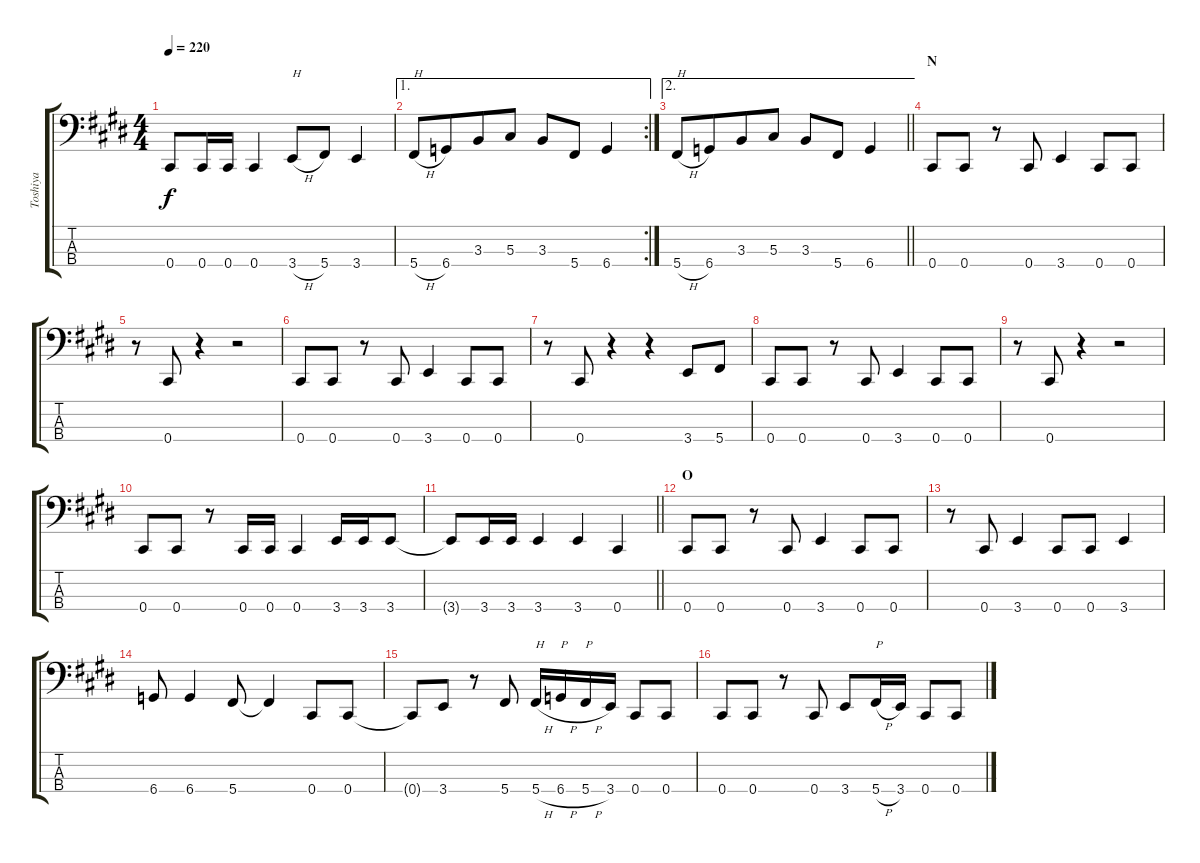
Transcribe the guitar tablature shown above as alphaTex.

\track ("Toshiya" "Toshiya") {instrument electricbasspick}
\staff {score tabs}
\tuning (Gb2 Db2 Ab1 Db1) {hide}
\ts (4 4)
\tempo 220
\clef f4
\ks c#minor
0.4.8{dy f} 0.4.16 0.4.16 0.4.4 3.4{h}.8{txt "H"} 5.4.8{beam merge} 3.4.4 |
\ae 1
\rc 2
5.4{h}.8{txt "H"} 6.4.8{beam merge} 3.3.8 5.3.8 3.3.8 5.4.8 6.4.4 |
\ae 2
\barLineRight lightlight
5.4{h}.8{txt "H"} 6.4.8{beam merge} 3.3.8 5.3.8 3.3.8 5.4.8 6.4.4 |
\section ("" "N")
0.4.8 0.4.8 r.8 0.4.8 3.4.4 0.4.8 0.4.8 |
r.8 0.4.8 r.4 r.2 |
0.4.8 0.4.8 r.8 0.4.8 3.4.4 0.4.8 0.4.8 |
r.8 0.4.8 r.4 r.4 3.4.8 5.4.8 |
0.4.8 0.4.8 r.8 0.4.8 3.4.4 0.4.8 0.4.8 |
r.8 0.4.8 r.4 r.2 |
0.4.8 0.4.8 r.8 0.4.16 0.4.16 0.4.4 3.4.16 3.4.16 3.4.8 |
\barLineRight lightlight
3.4{t}.8 3.4.16 3.4.16 3.4.4 3.4.4 0.4.4 |
\section ("" "O")
0.4.8 0.4.8 r.8 0.4.8 3.4.4 0.4.8 0.4.8 |
r.8 0.4.8 3.4.4 0.4.8 0.4.8{beam merge} 3.4.4 |
6.4.8 6.4.4 5.4.8 5.4{t}.4 0.4.8 0.4.8 |
0.4{t}.8 3.4.8 r.8 5.4.8 5.4{h}.16{txt "H"} 6.4{h}.16{txt "P"} 5.4{h}.16{txt "P"} 3.4.16 0.4.8 0.4.8 |
0.4.8 0.4.8 r.8 0.4.8 3.4.8 5.4{h}.16{txt "P"} 3.4.16 0.4.8 0.4.8
